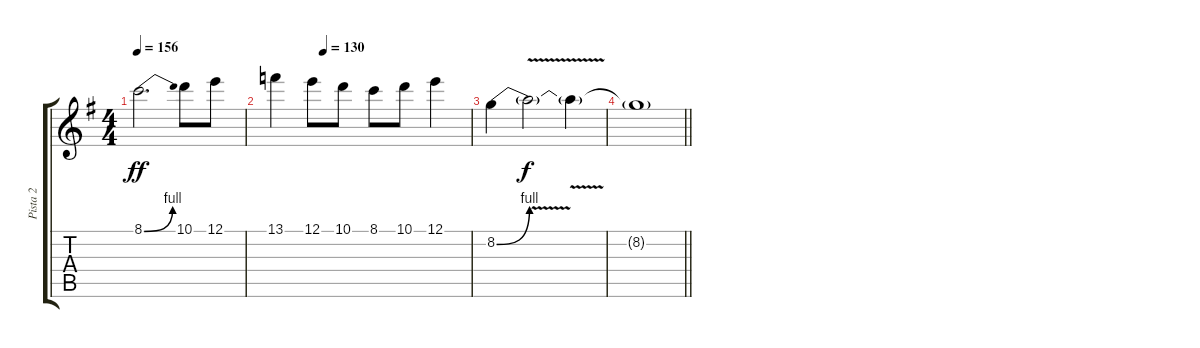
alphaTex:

\track ("Pista 2" "Pista 2") {instrument distortionguitar}
\staff {score tabs}
\tuning (E4 B3 G3 D3 A2 D2) {hide}
\ts (4 4)
\tempo 156
\clef g2
\ks eminor
8.1{be (bend 0 0 60 4)}.2{d dy ff} 10.1.8 12.1.8 |
\tempo (130 0.25)
13.1.4 12.1.8 10.1.8 8.1.8 10.1.8 12.1.4 |
8.2{be (bend 0 0 60 4)}.4 8.2{v t}.2{dy f} 8.2{t}.4 |
\barLineRight lightlight
8.2{t}.1
